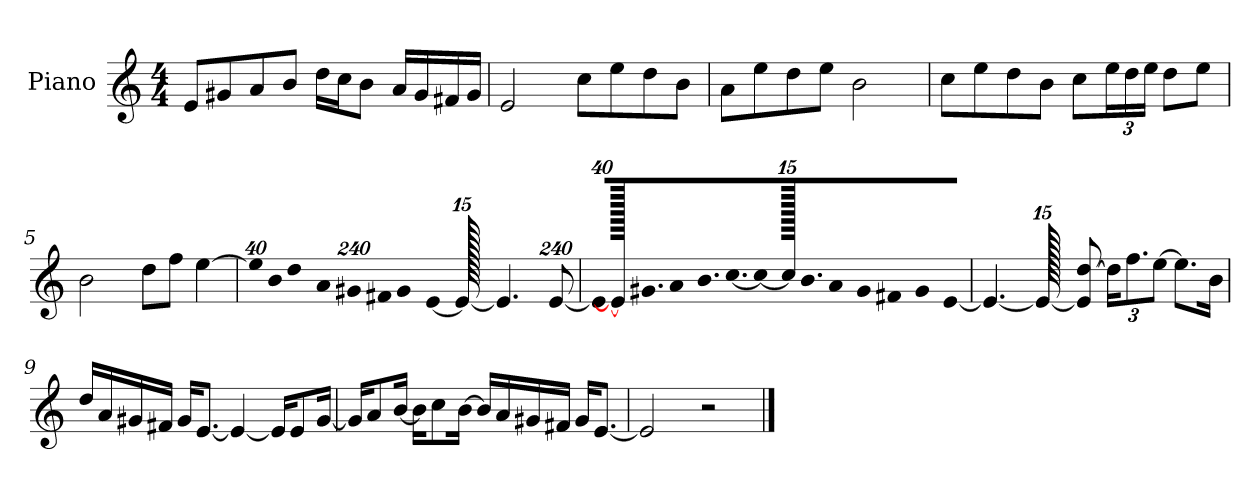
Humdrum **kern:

**kern
*part1
*staff1
*I"Piano
*I'P-no
*clefG2
*k[]
*M4/4
*MM90
=1
8e/L
8g#X/
8a/
8b/J
16dd\LL
16cc\J
8b\J
16a/LL
16g#/
16f#X/
16g#/JJ
=2
2e/
8cc\L
8ee\
8dd\
8b\J
=3
8a\L
8ee\
8dd\
8ee\J
2b\
=4
8cc\L
8ee\
8dd\
8b\J
8cc\L
*Xbrackettup
24ee\L
24dd\
24ee\JJ
8dd\L
8ee\J
=5
2b\
8dd\L
8ff\J
[4ee\
!!LO:LB:g=z
=6
!LO:N:vis=32
640%23ee/KLL]
!LO:N:vis=16
1920%137b/
!LO:N:vis=32
640%23dd/K
!LO:N:vis=16
1920%137a/
!LO:N:vis=16
1920%137g#X/
!LO:N:vis=16
1920%137f#X/
!LO:N:vis=32
640%23g#/K
[384%41e/J
1920e/_
4.e/]
[1920%239e/
=7
!LO:N:vis=32
640%23e/KLL]
1920e/_
!LO:N:vis=16.
960%103g#X/J
!LO:N:vis=8
960%137a/
!LO:N:vis=16.
960%103b/L
!LO:N:vis=16.
[960%103cc/JJ
480%17cc/LL_
1920cc/]
!LO:N:vis=16.
960%103b/
!LO:N:vis=16
1920%137a/
!LO:N:vis=16
1920%137g#/
!LO:N:vis=16
1920%137f#X/
!LO:N:vis=32
640%23g#/K
[160%17e/J
=8
4.e/_
960e/_
8e/] [8dd/
24dd\KL]
12.ff\
[12ee\J
8.ee\L]
16b\Jk
!!LO:LB:g=z
=9
16dd/LL
16a/
16g#X/
16f#X/JJ
16g#/KL
[8.e/J
4e/_
16e/KL]
8e/
[16g#/Jk
=10
16g#/KL]
8a/
[16b/Jk
16b\KL]
8cc\
[16b\Jk
16b/LL]
16a/
16g#X/
16f#X/JJ
16g#/KL
[8.e/J
=11
2e/]
2r
==
*-
